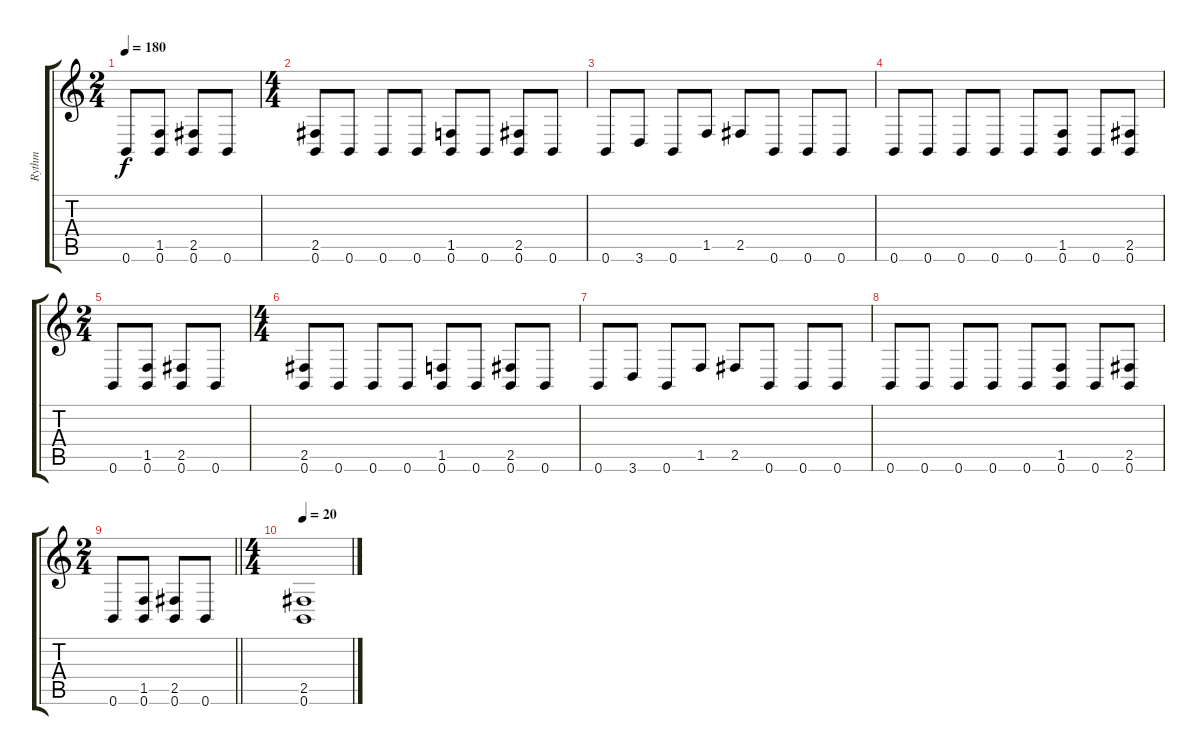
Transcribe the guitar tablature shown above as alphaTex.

\track ("Rythm" "Rythm") {instrument distortionguitar}
\staff {score tabs}
\tuning (B3 Gb3 D3 A2 E2 B1) {hide}
\ts (2 4)
\tempo 180
\clef g2
\ks c
0.6.8{dy f} (1.5 0.6).8 (2.5 0.6).8 0.6.8 |
\ts (4 4)
(2.5 0.6).8 0.6.8 0.6.8 0.6.8 (1.5 0.6).8 0.6.8 (2.5 0.6).8 0.6.8 |
0.6.8 3.6.8 0.6.8 1.5.8 2.5.8 0.6.8 0.6.8 0.6.8 |
0.6.8 0.6.8 0.6.8 0.6.8 0.6.8 (1.5 0.6).8 0.6.8 (2.5 0.6).8 |
\ts (2 4)
0.6.8 (1.5 0.6).8 (2.5 0.6).8 0.6.8 |
\ts (4 4)
(2.5 0.6).8 0.6.8 0.6.8 0.6.8 (1.5 0.6).8 0.6.8 (2.5 0.6).8 0.6.8 |
0.6.8 3.6.8 0.6.8 1.5.8 2.5.8 0.6.8 0.6.8 0.6.8 |
0.6.8 0.6.8 0.6.8 0.6.8 0.6.8 (1.5 0.6).8 0.6.8 (2.5 0.6).8 |
\ts (2 4)
\barLineRight lightlight
0.6.8 (1.5 0.6).8 (2.5 0.6).8 0.6.8 |
\ts (4 4)
\tempo 20
(2.5 0.6).1
